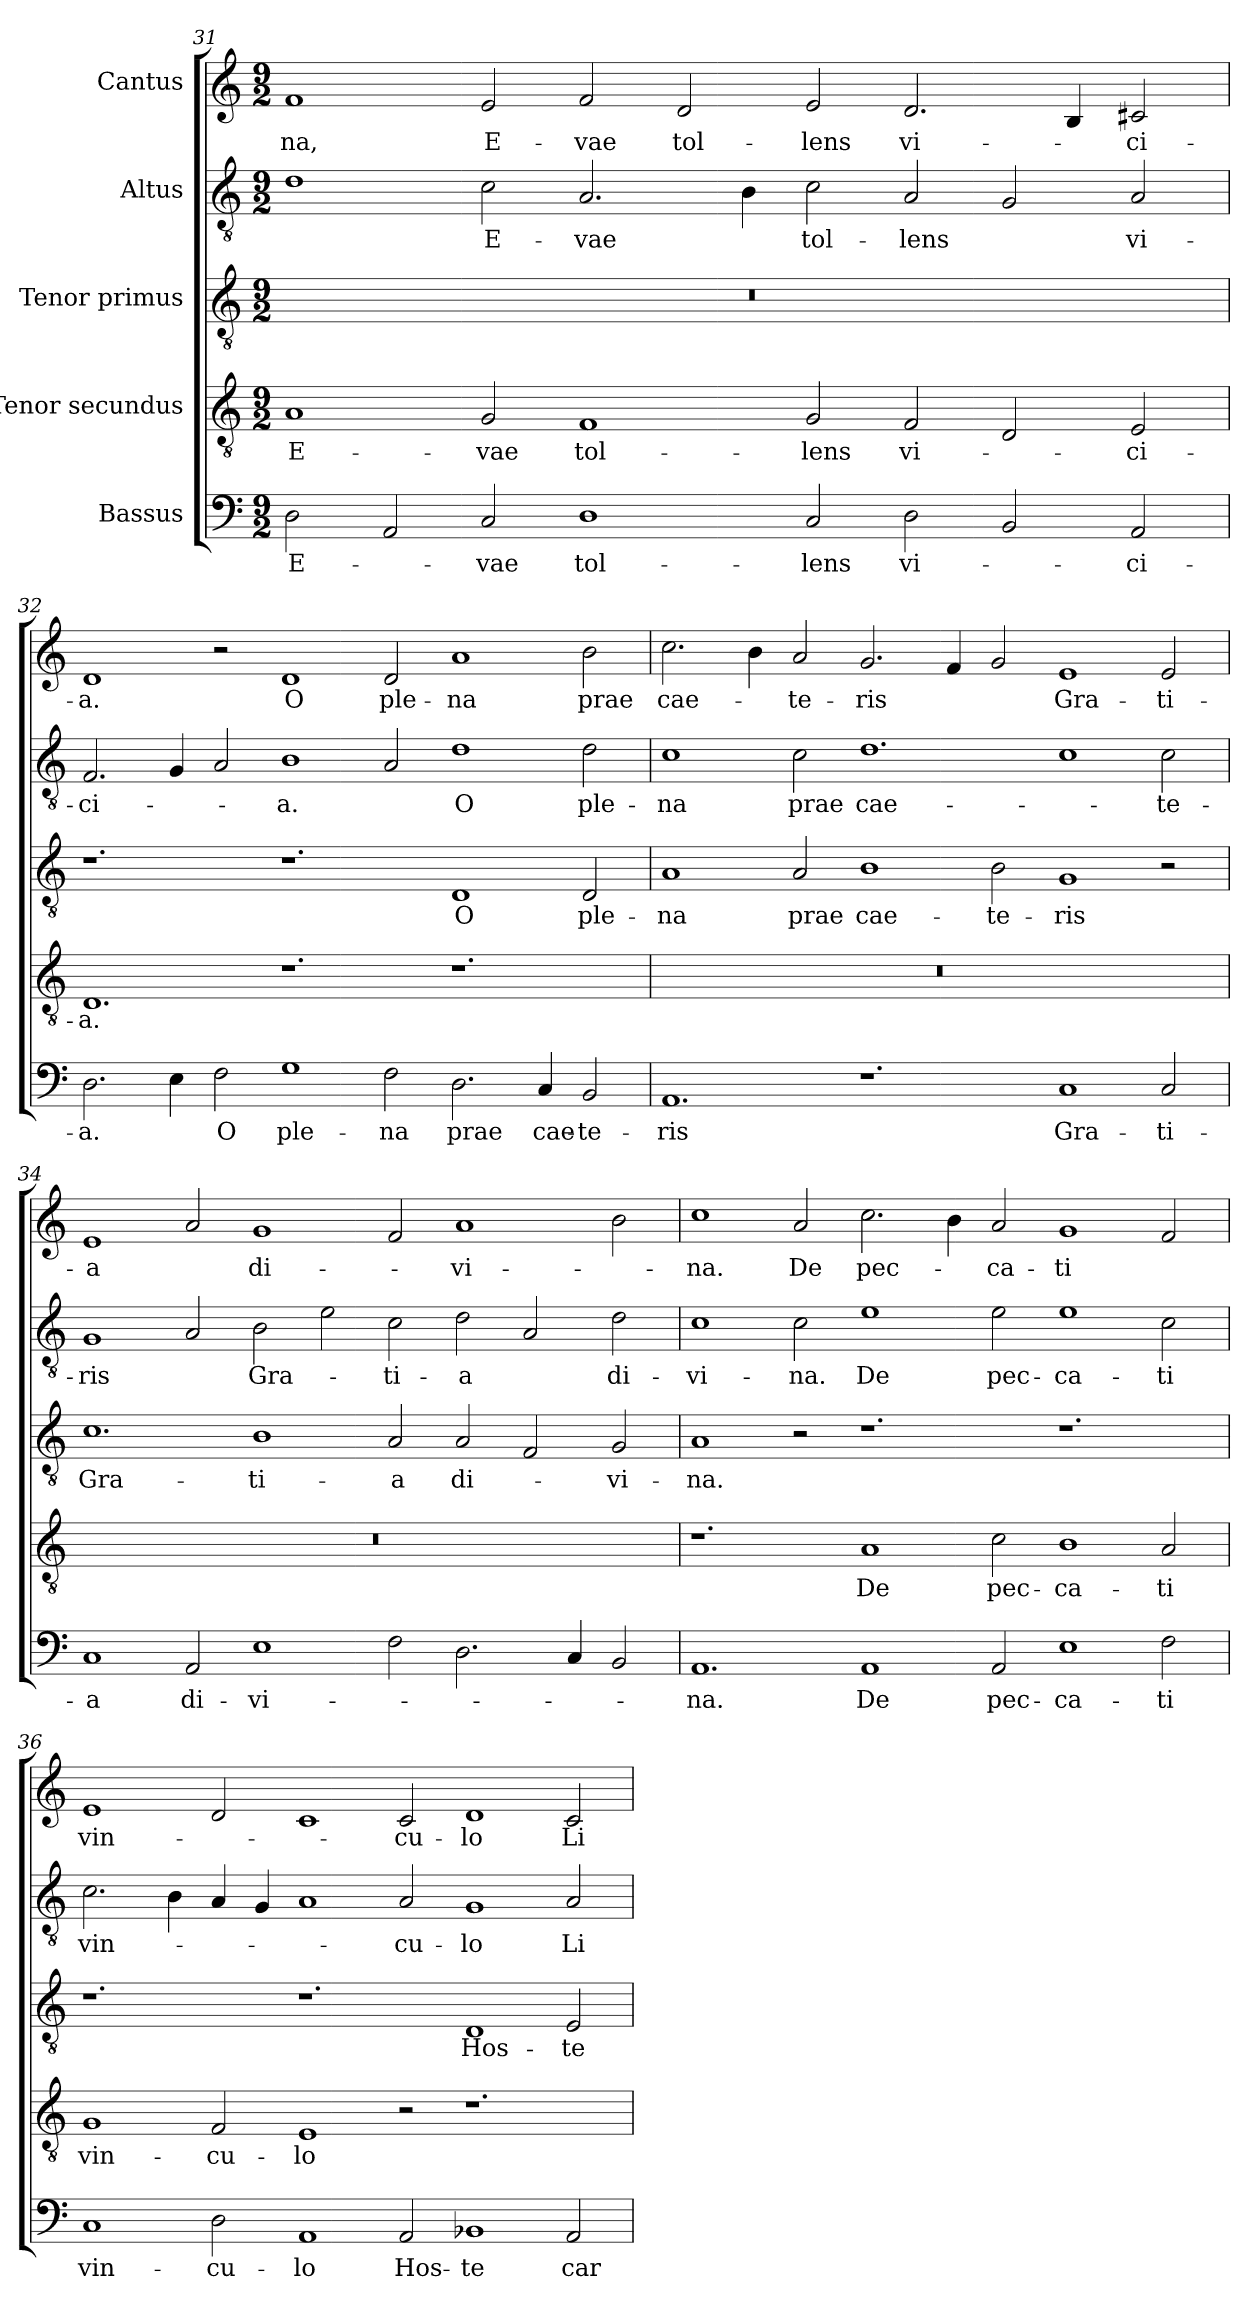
**kern	**text	**kern	**text	**kern	**text	**kern	**text	**kern	**text
*part5	*part5	*part4	*part4	*part3	*part3	*part2	*part2	*part1	*part1
*staff5	*staff5	*staff4	*staff4	*staff3	*staff3	*staff2	*staff2	*staff1	*staff1
*I"Bassus	*	*I"Tenor secundus	*	*I" Tenor primus	*	*I"Altus	*	*I"Cantus	*
*clefF4	*	*clefGv2	*	*clefGv2	*	*clefGv2	*	*clefG2	*
*k[]	*	*k[]	*	*k[]	*	*k[]	*	*k[]	*
*C:	*	*C:	*	*C:	*	*C:	*	*C:	*
*M9/2	*	*M9/2	*	*M9/2	*	*M9/2	*	*M9/2	*
=31	=31	=31	=31	=31	=31	=31	=31	=31	=31
!	!LO:LY:i	!	!	!	!	!	!	!	!
2D\	E-	1A/	E-	2%9r	.	1d\	.	1f/	-na,
2AA/	.	.	.	.	.	.	.	.	.
!	!LO:LY:i	!	!	!	!	!	!LO:LY:i	!	!LO:LY:i
2C/	-vae	2G/	-vae	.	.	2c\	E-	2e/	E-
!	!LO:LY:i	!	!	!	!	!	!	!	!LO:LY:i
1D\	tol-	1F/	tol-	.	.	2.A/	-vae	2f/	-vae
!	!	!	!	!	!	!	!	!	!LO:LY:i
.	.	.	.	.	.	.	.	2d/	tol-
.	.	.	.	.	.	4B\	.	.	.
!	!LO:LY:i	!	!	!	!	!	!LO:LY:i	!	!LO:LY:i
2C/	-lens	2G/	-lens	.	.	2c\	tol-	2e/	-lens
!	!LO:LY:i	!	!	!	!	!	!LO:LY:i	!	!LO:LY:i
2D\	vi-	2F/	vi-	.	.	2A/	-lens	2.d/	vi-
2BB/	.	2D/	.	.	.	2G/	.	.	.
.	.	.	.	.	.	.	.	4B/	.
!	!LO:LY:i	!	!	!	!	!	!LO:LY:i	!	!LO:LY:i
2AA/	-ci-	2E/	-ci-	.	.	2A/	vi-	2c#X/	-ci-
!!LO:LB:g=z
=32	=32	=32	=32	=32	=32	=32	=32	=32	=32
!	!LO:LY:i	!	!	!	!	!	!LO:LY:i	!	!LO:LY:i
2.D\	-a.	1.D/	-a.	1.r	.	2.F/	-ci-	1d/	-a.
4E\	.	.	.	.	.	4G/	.	.	.
2F\	O	.	.	.	.	2A/	.	2r	.
!	!	!	!	!	!	!	!LO:LY:i	!	!
1G\	ple-	1.r	.	1.r	.	1B\	-a.	1d/	O
2F\	-na	.	.	.	.	2A/	.	2d/	ple-
2.D\	prae	1.r	.	1D/	O	1d\	O	1a/	-na
4C/	cae-	.	.	.	.	.	.	.	.
2BB/	-te-	.	.	2D/	ple-	2d\	ple-	2b\	prae
=33	=33	=33	=33	=33	=33	=33	=33	=33	=33
1.AA/	-ris	2%9r	.	1A/	-na	1c\	-na	2.cc\	cae-
.	.	.	.	.	.	.	.	4b\	.
.	.	.	.	2A/	prae	2c\	prae	2a/	-te-
1.r	.	.	.	1B\	cae-	1.d\	cae-	2.g/	-ris
.	.	.	.	.	.	.	.	4f/	.
.	.	.	.	2B\	-te-	.	.	2g/	.
1C/	Gra-	.	.	1G/	-ris	1c\	.	1e/	Gra-
2C/	-ti-	.	.	2r	.	2c\	-te-	2e/	-ti-
=34	=34	=34	=34	=34	=34	=34	=34	=34	=34
1C/	-a	2%9r	.	1.c\	Gra-	1G/	-ris	1e/	-a
2AA/	di-	.	.	.	.	2A/	.	2a/	.
1E\	-vi-	.	.	1B\	-ti-	2B\	Gra-	1g/	di-
.	.	.	.	.	.	2e\	.	.	.
2F\	.	.	.	2A/	-a	2c\	-ti-	2f/	.
2.D\	.	.	.	2A/	di-	2d\	-a	1a/	-vi-
.	.	.	.	2F/	.	2A/	.	.	.
4C/	.	.	.	.	.	.	.	.	.
2BB/	.	.	.	2G/	-vi-	2d\	di-	2b\	.
!!LO:PB:g=z
=35	=35	=35	=35	=35	=35	=35	=35	=35	=35
1.AA/	-na.	1.r	.	1A/	-na.	1c\	-vi-	1cc\	-na.
.	.	.	.	2r	.	2c\	-na.	2a/	De
1AA/	De	1A/	De	1.r	.	1e\	De	2.cc\	pec-
.	.	.	.	.	.	.	.	4b\	.
2AA/	pec-	2c\	pec-	.	.	2e\	pec-	2a/	-ca-
1E\	-ca-	1B\	-ca-	1.r	.	1e\	-ca-	1g/	-ti
2F\	-ti	2A/	-ti	.	.	2c\	-ti	2f/	.
=36	=36	=36	=36	=36	=36	=36	=36	=36	=36
1C/	vin-	1G/	vin-	1.r	.	2.c\	vin-	1e/	vin-
.	.	.	.	.	.	4B\	.	.	.
2D\	-cu-	2F/	-cu-	.	.	4A/	.	2d/	.
.	.	.	.	.	.	4G/	.	.	.
1AA/	-lo	1E/	-lo	1.r	.	1A/	.	1c/	.
!	!LO:LY:i	!	!	!	!	!	!	!	!
2AA/	Hos-	2r	.	.	.	2A/	-cu-	2c/	-cu-
!	!LO:LY:i	!	!	!	!	!	!	!	!
1BB-X/	-te	1.r	.	1D/	Hos-	1G/	-lo	1d/	-lo
!	!LO:LY:i	!	!	!	!	!	!	!	!
2AA/	car-	.	.	2E/	-te	2A/	Li-	2c/	Li-
=	=	=	=	=	=	=	=	=	=
*-	*-	*-	*-	*-	*-	*-	*-	*-	*-
